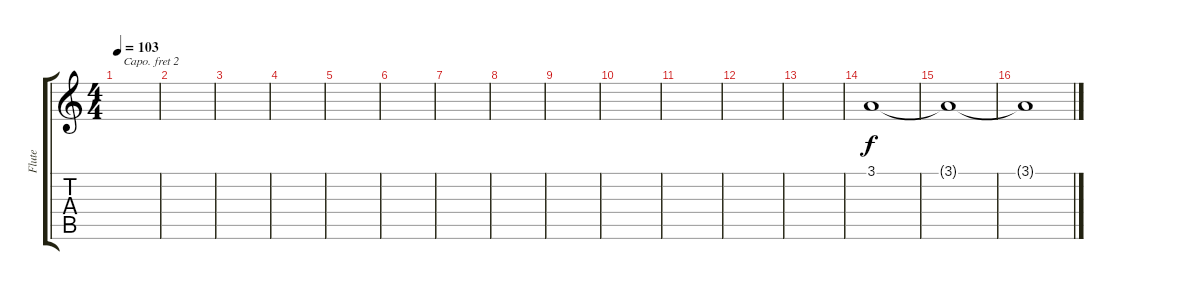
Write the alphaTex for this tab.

\track ("Flute" "Flute") {instrument flute}
\staff {score tabs}
\capo 2
\tuning (E4 B3 G3 D3 A2 E2) {hide}
\ts (4 4)
\tempo 103
\clef g2
\ks c
|
|
|
|
|
|
|
|
|
|
|
|
|
3.1.1{dy f} |
3.1{t}.1 |
3.1{t}.1
